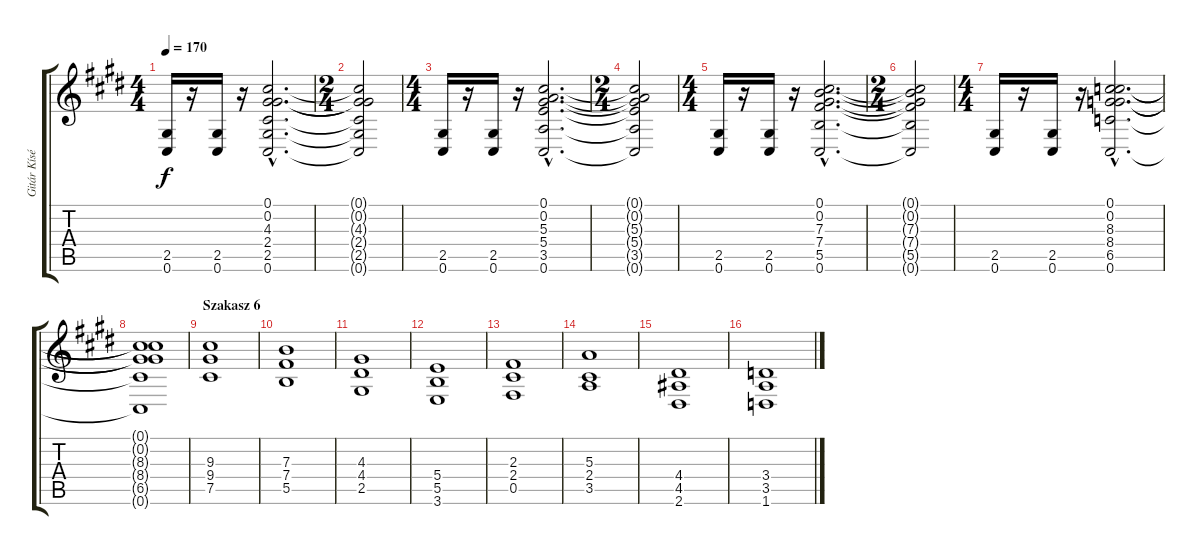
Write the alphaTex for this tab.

\track ("Gitár Kíséret 2" "Gitár Kísé") {instrument distortionguitar}
\staff {score tabs}
\tuning (Db4 Ab3 E3 B2 Gb2 Db2) {hide}
\ts (4 4)
\tempo 170
\clef g2
\ks c#minor
(2.5 0.6).16{dy f} r.16 (2.5 0.6).16 r.16 (0.1{hac} 0.2{hac} 4.3{hac} 2.4{hac} 2.5{hac} 0.6{hac}).2{d} |
\ts (2 4)
(0.1{t} 0.2{t} 4.3{t} 2.4{t} 2.5{t} 0.6{t}).2 |
\ts (4 4)
(2.5 0.6).16 r.16 (2.5 0.6).16 r.16 (0.1{hac} 0.2{hac} 5.3{hac} 5.4{hac} 3.5{hac} 0.6{hac}).2{d} |
\ts (2 4)
(0.1{t} 0.2{t} 5.3{t} 5.4{t} 3.5{t} 0.6{t}).2 |
\ts (4 4)
(2.5 0.6).16 r.16 (2.5 0.6).16 r.16 (0.1{hac} 0.2{hac} 7.3{hac} 7.4{hac} 5.5{hac} 0.6{hac}).2{d} |
\ts (2 4)
(0.1{t} 0.2{t} 7.3{t} 7.4{t} 5.5{t} 0.6{t}).2 |
\ts (4 4)
(2.5 0.6).16 r.16 (2.5 0.6).16 r.16 (0.1{hac} 0.2{hac} 8.3{hac} 8.4{hac} 6.5{hac} 0.6{hac}).2{d} |
(0.1{t} 0.2{t} 8.3{t} 8.4{t} 6.5{t} 0.6{t}).1 |
\section ("" "Szakasz 6")
(9.3 9.4 7.5).1 |
(7.3 7.4 5.5).1 |
(4.3 4.4 2.5).1 |
(5.4 5.5 3.6).1 |
(2.3 2.4 0.5).1 |
(5.3 2.4 3.5).1 |
(4.4 4.5 2.6).1 |
(3.4 3.5 1.6).1
